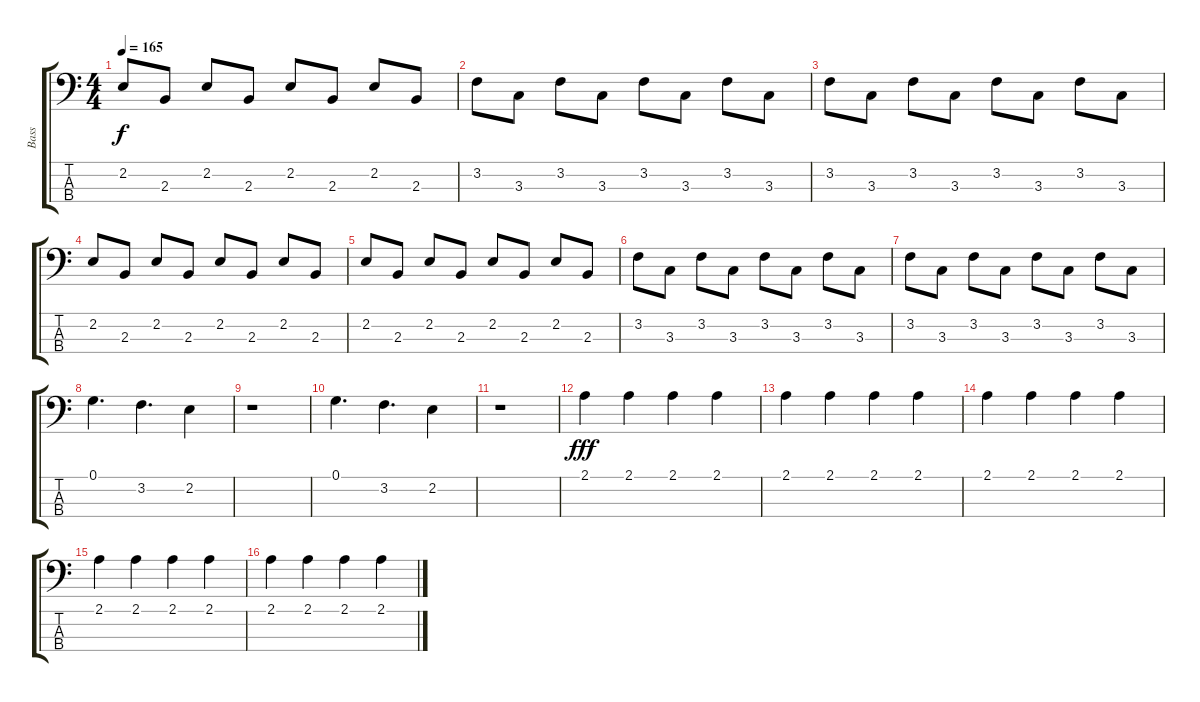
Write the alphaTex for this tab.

\track ("Bass" "Bass") {instrument electricbassfinger}
\staff {score tabs}
\tuning (G2 D2 A1 E1) {hide}
\ts (4 4)
\tempo 165
\clef f4
\ks c
2.2.8{dy f} 2.3.8 2.2.8 2.3.8 2.2.8 2.3.8 2.2.8 2.3.8 |
3.2.8 3.3.8 3.2.8 3.3.8 3.2.8 3.3.8 3.2.8 3.3.8 |
3.2.8 3.3.8 3.2.8 3.3.8 3.2.8 3.3.8 3.2.8 3.3.8 |
2.2.8 2.3.8 2.2.8 2.3.8 2.2.8 2.3.8 2.2.8 2.3.8 |
2.2.8 2.3.8 2.2.8 2.3.8 2.2.8 2.3.8 2.2.8 2.3.8 |
3.2.8 3.3.8 3.2.8 3.3.8 3.2.8 3.3.8 3.2.8 3.3.8 |
3.2.8 3.3.8 3.2.8 3.3.8 3.2.8 3.3.8 3.2.8 3.3.8 |
0.1.4{d} 3.2.4{d} 2.2.4 |
r.1 |
0.1.4{d} 3.2.4{d} 2.2.4 |
r.1 |
2.1.4{dy fff} 2.1.4 2.1.4 2.1.4 |
2.1.4 2.1.4 2.1.4 2.1.4 |
2.1.4 2.1.4 2.1.4 2.1.4 |
2.1.4 2.1.4 2.1.4 2.1.4 |
2.1.4 2.1.4 2.1.4 2.1.4
